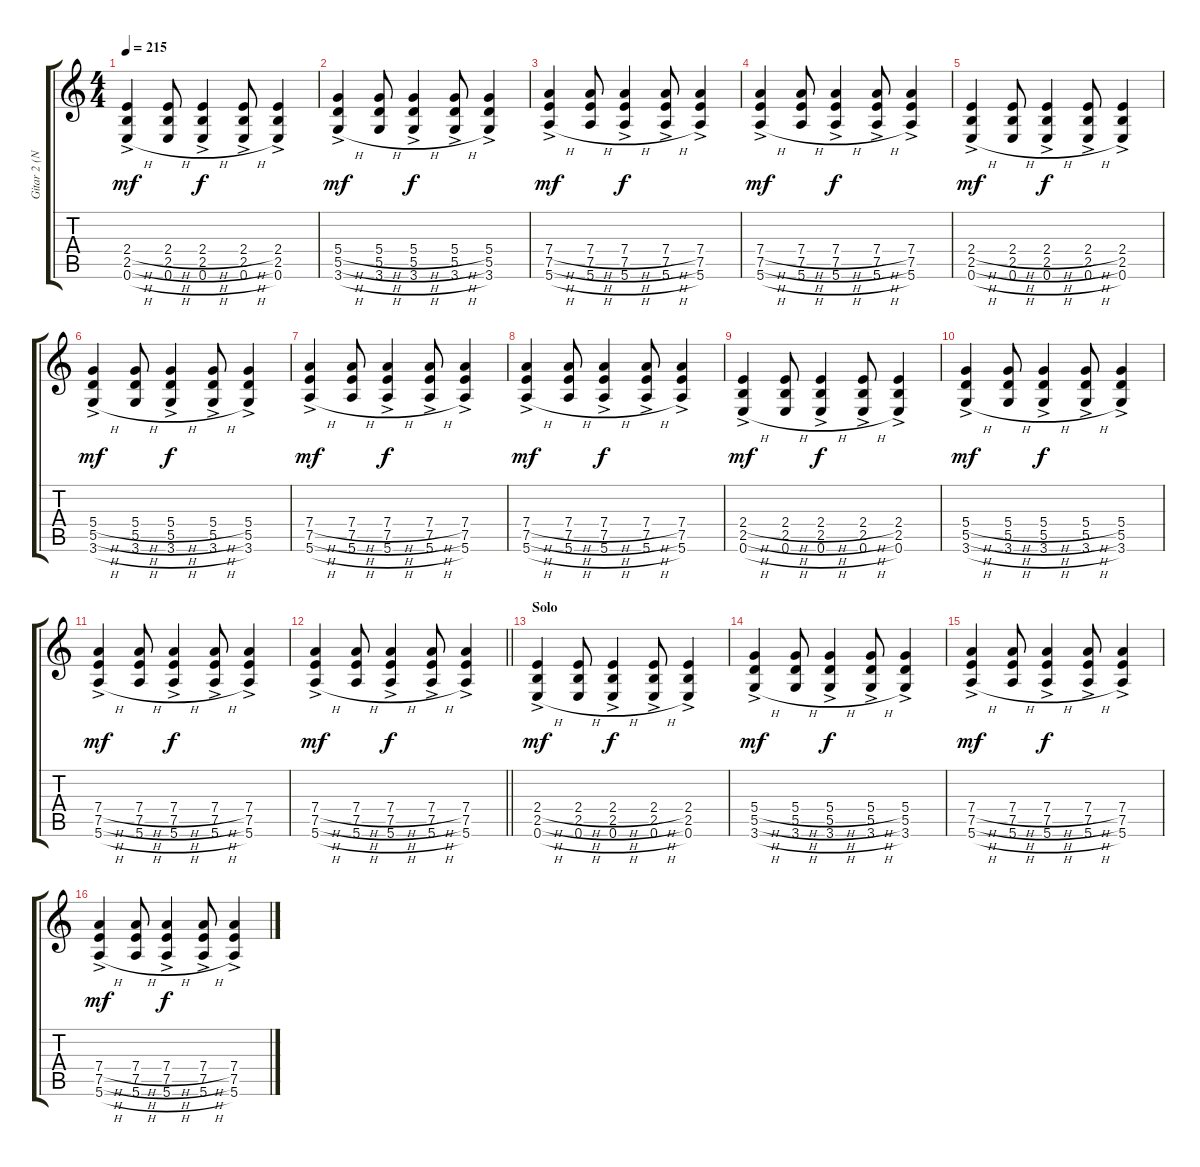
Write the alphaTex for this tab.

\track ("Gitar 2 (Nils Aune?)" "Gitar 2 (N") {instrument distortionguitar}
\staff {score tabs}
\tuning (E4 B3 G3 D3 A2 E2) {hide}
\ts (4 4)
\tempo 215
\clef g2
\ks c
(2.4{h ac} 2.5{h ac} 0.6{h ac}).4{dy mf} (2.4{h} 2.5{h} 0.6{h}).8 (2.4{h ac} 2.5{h ac} 0.6{h ac}).4{dy f} (2.4{h ac} 2.5{h ac} 0.6{h ac}).8 (2.4{ac} 2.5{ac} 0.6{ac}).4 |
(5.4{h ac} 5.5{h ac} 3.6{h ac}).4{dy mf} (5.4{h} 5.5{h} 3.6{h}).8 (5.4{h ac} 5.5{h ac} 3.6{h ac}).4{dy f} (5.4{h ac} 5.5{h ac} 3.6{h ac}).8 (5.4{ac} 5.5{ac} 3.6{ac}).4 |
(7.4{h ac} 7.5{h ac} 5.6{h ac}).4{dy mf} (7.4{h} 7.5{h} 5.6{h}).8 (7.4{h ac} 7.5{h ac} 5.6{h ac}).4{dy f} (7.4{h ac} 7.5{h ac} 5.6{h ac}).8 (7.4{ac} 7.5{ac} 5.6{ac}).4 |
(7.4{h ac} 7.5{h ac} 5.6{h ac}).4{dy mf} (7.4{h} 7.5{h} 5.6{h}).8 (7.4{h ac} 7.5{h ac} 5.6{h ac}).4{dy f} (7.4{h ac} 7.5{h ac} 5.6{h ac}).8 (7.4{ac} 7.5{ac} 5.6{ac}).4 |
(2.4{h ac} 2.5{h ac} 0.6{h ac}).4{dy mf} (2.4{h} 2.5{h} 0.6{h}).8 (2.4{h ac} 2.5{h ac} 0.6{h ac}).4{dy f} (2.4{h ac} 2.5{h ac} 0.6{h ac}).8 (2.4{ac} 2.5{ac} 0.6{ac}).4 |
(5.4{h ac} 5.5{h ac} 3.6{h ac}).4{dy mf} (5.4{h} 5.5{h} 3.6{h}).8 (5.4{h ac} 5.5{h ac} 3.6{h ac}).4{dy f} (5.4{h ac} 5.5{h ac} 3.6{h ac}).8 (5.4{ac} 5.5{ac} 3.6{ac}).4 |
(7.4{h ac} 7.5{h ac} 5.6{h ac}).4{dy mf} (7.4{h} 7.5{h} 5.6{h}).8 (7.4{h ac} 7.5{h ac} 5.6{h ac}).4{dy f} (7.4{h ac} 7.5{h ac} 5.6{h ac}).8 (7.4{ac} 7.5{ac} 5.6{ac}).4 |
(7.4{h ac} 7.5{h ac} 5.6{h ac}).4{dy mf} (7.4{h} 7.5{h} 5.6{h}).8 (7.4{h ac} 7.5{h ac} 5.6{h ac}).4{dy f} (7.4{h ac} 7.5{h ac} 5.6{h ac}).8 (7.4{ac} 7.5{ac} 5.6{ac}).4 |
(2.4{h ac} 2.5{h ac} 0.6{h ac}).4{dy mf} (2.4{h} 2.5{h} 0.6{h}).8 (2.4{h ac} 2.5{h ac} 0.6{h ac}).4{dy f} (2.4{h ac} 2.5{h ac} 0.6{h ac}).8 (2.4{ac} 2.5{ac} 0.6{ac}).4 |
(5.4{h ac} 5.5{h ac} 3.6{h ac}).4{dy mf} (5.4{h} 5.5{h} 3.6{h}).8 (5.4{h ac} 5.5{h ac} 3.6{h ac}).4{dy f} (5.4{h ac} 5.5{h ac} 3.6{h ac}).8 (5.4{ac} 5.5{ac} 3.6{ac}).4 |
(7.4{h ac} 7.5{h ac} 5.6{h ac}).4{dy mf} (7.4{h} 7.5{h} 5.6{h}).8 (7.4{h ac} 7.5{h ac} 5.6{h ac}).4{dy f} (7.4{h ac} 7.5{h ac} 5.6{h ac}).8 (7.4{ac} 7.5{ac} 5.6{ac}).4 |
\barLineRight lightlight
(7.4{h ac} 7.5{h ac} 5.6{h ac}).4{dy mf} (7.4{h} 7.5{h} 5.6{h}).8 (7.4{h ac} 7.5{h ac} 5.6{h ac}).4{dy f} (7.4{h ac} 7.5{h ac} 5.6{h ac}).8 (7.4{ac} 7.5{ac} 5.6{ac}).4 |
\section ("" "Solo")
(2.4{h ac} 2.5{h ac} 0.6{h ac}).4{dy mf} (2.4{h} 2.5{h} 0.6{h}).8 (2.4{h ac} 2.5{h ac} 0.6{h ac}).4{dy f} (2.4{h ac} 2.5{h ac} 0.6{h ac}).8 (2.4{ac} 2.5{ac} 0.6{ac}).4 |
(5.4{h ac} 5.5{h ac} 3.6{h ac}).4{dy mf} (5.4{h} 5.5{h} 3.6{h}).8 (5.4{h ac} 5.5{h ac} 3.6{h ac}).4{dy f} (5.4{h ac} 5.5{h ac} 3.6{h ac}).8 (5.4{ac} 5.5{ac} 3.6{ac}).4 |
(7.4{h ac} 7.5{h ac} 5.6{h ac}).4{dy mf} (7.4{h} 7.5{h} 5.6{h}).8 (7.4{h ac} 7.5{h ac} 5.6{h ac}).4{dy f} (7.4{h ac} 7.5{h ac} 5.6{h ac}).8 (7.4{ac} 7.5{ac} 5.6{ac}).4 |
(7.4{h ac} 7.5{h ac} 5.6{h ac}).4{dy mf} (7.4{h} 7.5{h} 5.6{h}).8 (7.4{h ac} 7.5{h ac} 5.6{h ac}).4{dy f} (7.4{h ac} 7.5{h ac} 5.6{h ac}).8 (7.4{ac} 7.5{ac} 5.6{ac}).4
